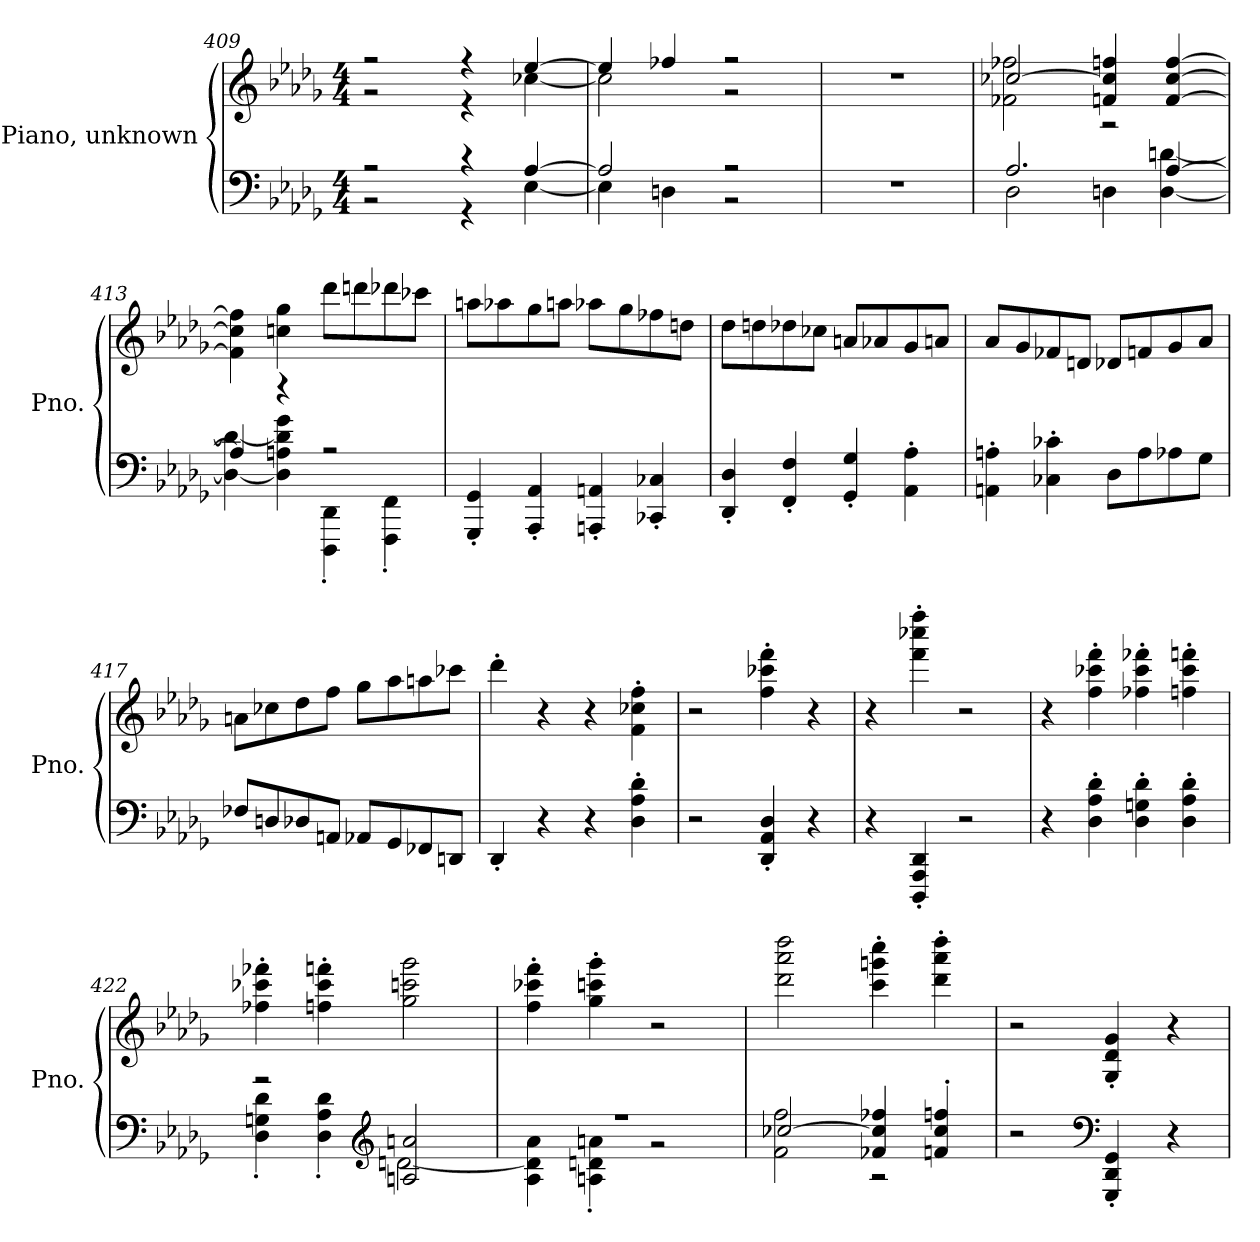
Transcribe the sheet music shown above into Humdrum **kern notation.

**kern	**kern
*part1	*part1
*staff2	*staff1
*I"Piano, unknown	*
*I'Pno.	*
*clefF4	*clefG2
*k[b-e-a-d-g-]	*k[b-e-a-d-g-]
*M4/4	*M4/4
=409	=409
*^	*^
2r	2r	2r	2r
4r	4r	4r	4r
[4A-/	[4E-\	[4ee-/	[4cc-X\
=410	=410	=410	=410
2A-/]	4E-\]	4ee-/]	2cc-\]
.	4Dn\	4ff-X/	.
2r	2r	2r	2r
*v	*v	*	*
*	*v	*v
=411	=411
1r	1r
=412	=412
*^	*^
2.A-/	2D-\	[2cc-X/	2f-X\ 2ff-X\
.	4Dn\	4fn/ 4cc-/] 4ffn/	2r
[4A-/	[4D\ [4dn\	[4f/ [4cc-/ [4ff/	.
*	*	*v	*v
!!LO:LB:g=z
=413	=413	=413
4A-/]	4D\_ 4d\_	4f\] 4cc-\] 4ff\]
4r	4D\] 4An\ 4d\] 4g-\	4ccn\ 4gg-\
2r	4DDD-\' 4DD-\'	8ddd-\L
.	.	8dddn\
.	4FFF\' 4FF\'	8ddd-X\
.	.	8ccc-X\J
*v	*v	*
=414	=414
4GGG-/' 4GG-/'	8aan\L
.	8aa-X\
4AAA-/' 4AA-/'	8gg-\
.	8aan\J
4AAAn/' 4AAn/'	8aa-X\L
.	8gg-\
4CC-X/' 4C-X/'	8ff-X\
.	8ddn\J
=415	=415
4DD-/' 4D-/'	8dd-\L
.	8ddn\
4FF/' 4F/'	8dd-X\
.	8cc-X\J
4GG-/' 4G-/'	8an/L
.	8a-X/
4AA-\' 4A-\'	8g-/
.	8an/J
!!LO:LB:g=z
=416	=416
4AAn\' 4An\'	8a-/L
.	8g-/
4C-X\' 4c-X\'	8f-X/
.	8dn/J
8D-\L	8d-X/L
8A\	8fn/
8A-X\	8g-/
8G-\J	8a-/J
=417	=417
8F-X/L	8an\L
8Dn/	8cc-X\
8D-X/	8dd-\
8AAn/J	8ff\J
8AA-X/L	8gg-\L
8GG-/	8aa-\
8FF-X/	8aan\
8DDn/J	8ccc-X\J
=418	=418
4DD-'/	4ddd-'\
4r	4r
4r	4r
4D-\' 4A-\' 4d-\'	4f\' 4cc-X\' 4ff\'
=419	=419
2r	2r
4DD-/' 4AA-/' 4D-/'	4ff\' 4ccc-X\' 4fff\'
4r	4r
=420	=420
4r	4r
4DDD-/' 4AAA-/' 4DD-/'	4fff\' 4cccc-X\' 4ffff\'
2r	2r
!!LO:PB:g=z
=421	=421
4r	4r
4D-\' 4A-\' 4d-\'	4ff\' 4ccc-X\' 4fff\'
4D-\' 4Gn\' 4d-\'	4ff-X\' 4ccc-\' 4fff-X\'
4D-\' 4A-\' 4d-\'	4ffn\' 4ccc-\' 4fffn\'
=422	=422
*^	*
2r	4D-\' 4Gn\' 4d-\'	4ff-X\' 4ccc-X\' 4fff-X\'
.	4D-\' 4A-\' 4d-\'	4ffn\' 4ccc-\' 4fffn\'
*clefG2	*	*
2An/ 2an/	[2dn\	2gg-\ 2cccn\ 2ggg-\
=423	=423	=423
1r	4A-\ 4d\] 4a-\	4ff\' 4ccc-X\' 4fff\'
.	4An\' 4dn\' 4an\'	4gg-\' 4cccn\' 4ggg-\'
.	2r	2r
=424	=424	=424
[2cc-X/	2f\ 2ff\	2ddd-\ 2aaa-\ 2dddd-\
4f-X/ 4cc-/] 4ff-X/	2r	4ccc\' 4gggn\' 4cccc\'
4fn/' 4cc-/' 4ffn/'	.	4ddd-\' 4aaa-\' 4dddd-\'
*v	*v	*
=425	=425
2r	2r
*clefF4	*
4GGG-/' 4DD-/' 4GG-/'	4G-/' 4d-/' 4g-/'
4r	4r
=	=
*-	*-
